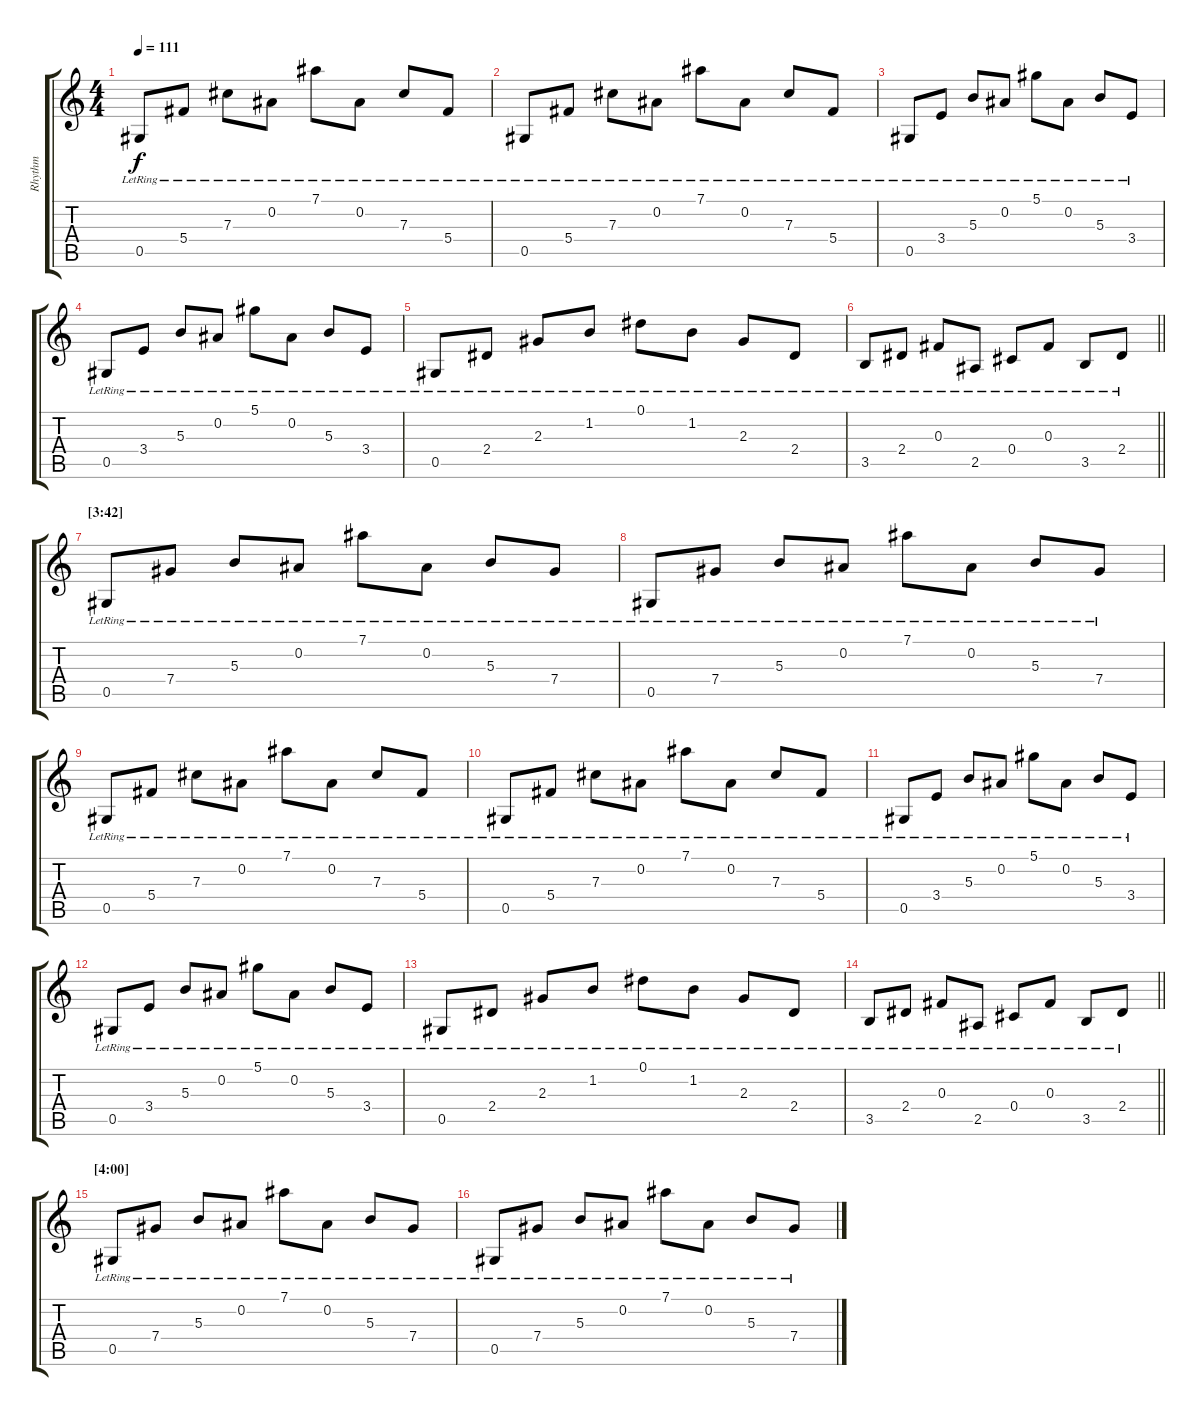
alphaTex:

\track ("Rhythm" "Rhythm") {instrument electricguitarclean}
\staff {score tabs}
\tuning (Eb4 Bb3 Gb3 Db3 Ab2 Eb2) {hide}
\ts (4 4)
\tempo 111
\clef g2
\ks c
0.5{lr}.8{dy f} 5.4{lr}.8 7.3{lr}.8 0.2{lr}.8 7.1{lr}.8 0.2{lr}.8 7.3{lr}.8 5.4{lr}.8 |
0.5{lr}.8 5.4{lr}.8 7.3{lr}.8 0.2{lr}.8 7.1{lr}.8 0.2{lr}.8 7.3{lr}.8 5.4{lr}.8 |
0.5{lr}.8 3.4{lr}.8 5.3{lr}.8 0.2{lr}.8 5.1{lr}.8 0.2{lr}.8 5.3{lr}.8 3.4{lr}.8 |
0.5{lr}.8 3.4{lr}.8 5.3{lr}.8 0.2{lr}.8 5.1{lr}.8 0.2{lr}.8 5.3{lr}.8 3.4{lr}.8 |
0.5{lr}.8 2.4{lr}.8 2.3{lr}.8 1.2{lr}.8 0.1{lr}.8 1.2{lr}.8 2.3{lr}.8 2.4{lr}.8 |
\barLineRight lightlight
3.5{lr}.8 2.4{lr}.8 0.3{lr}.8 2.5{lr}.8 0.4{lr}.8 0.3{lr}.8 3.5{lr}.8 2.4{lr}.8 |
\section ("" "[3:42]")
0.5{lr}.8 7.4{lr}.8 5.3{lr}.8 0.2{lr}.8 7.1{lr}.8 0.2{lr}.8 5.3{lr}.8 7.4{lr}.8 |
0.5{lr}.8 7.4{lr}.8 5.3{lr}.8 0.2{lr}.8 7.1{lr}.8 0.2{lr}.8 5.3{lr}.8 7.4{lr}.8 |
0.5{lr}.8 5.4{lr}.8 7.3{lr}.8 0.2{lr}.8 7.1{lr}.8 0.2{lr}.8 7.3{lr}.8 5.4{lr}.8 |
0.5{lr}.8 5.4{lr}.8 7.3{lr}.8 0.2{lr}.8 7.1{lr}.8 0.2{lr}.8 7.3{lr}.8 5.4{lr}.8 |
0.5{lr}.8 3.4{lr}.8 5.3{lr}.8 0.2{lr}.8 5.1{lr}.8 0.2{lr}.8 5.3{lr}.8 3.4{lr}.8 |
0.5{lr}.8 3.4{lr}.8 5.3{lr}.8 0.2{lr}.8 5.1{lr}.8 0.2{lr}.8 5.3{lr}.8 3.4{lr}.8 |
0.5{lr}.8 2.4{lr}.8 2.3{lr}.8 1.2{lr}.8 0.1{lr}.8 1.2{lr}.8 2.3{lr}.8 2.4{lr}.8 |
\barLineRight lightlight
3.5{lr}.8 2.4{lr}.8 0.3{lr}.8 2.5{lr}.8 0.4{lr}.8 0.3{lr}.8 3.5{lr}.8 2.4{lr}.8 |
\section ("" "[4:00]")
0.5{lr}.8 7.4{lr}.8 5.3{lr}.8 0.2{lr}.8 7.1{lr}.8 0.2{lr}.8 5.3{lr}.8 7.4{lr}.8 |
0.5{lr}.8 7.4{lr}.8 5.3{lr}.8 0.2{lr}.8 7.1{lr}.8 0.2{lr}.8 5.3{lr}.8 7.4{lr}.8
